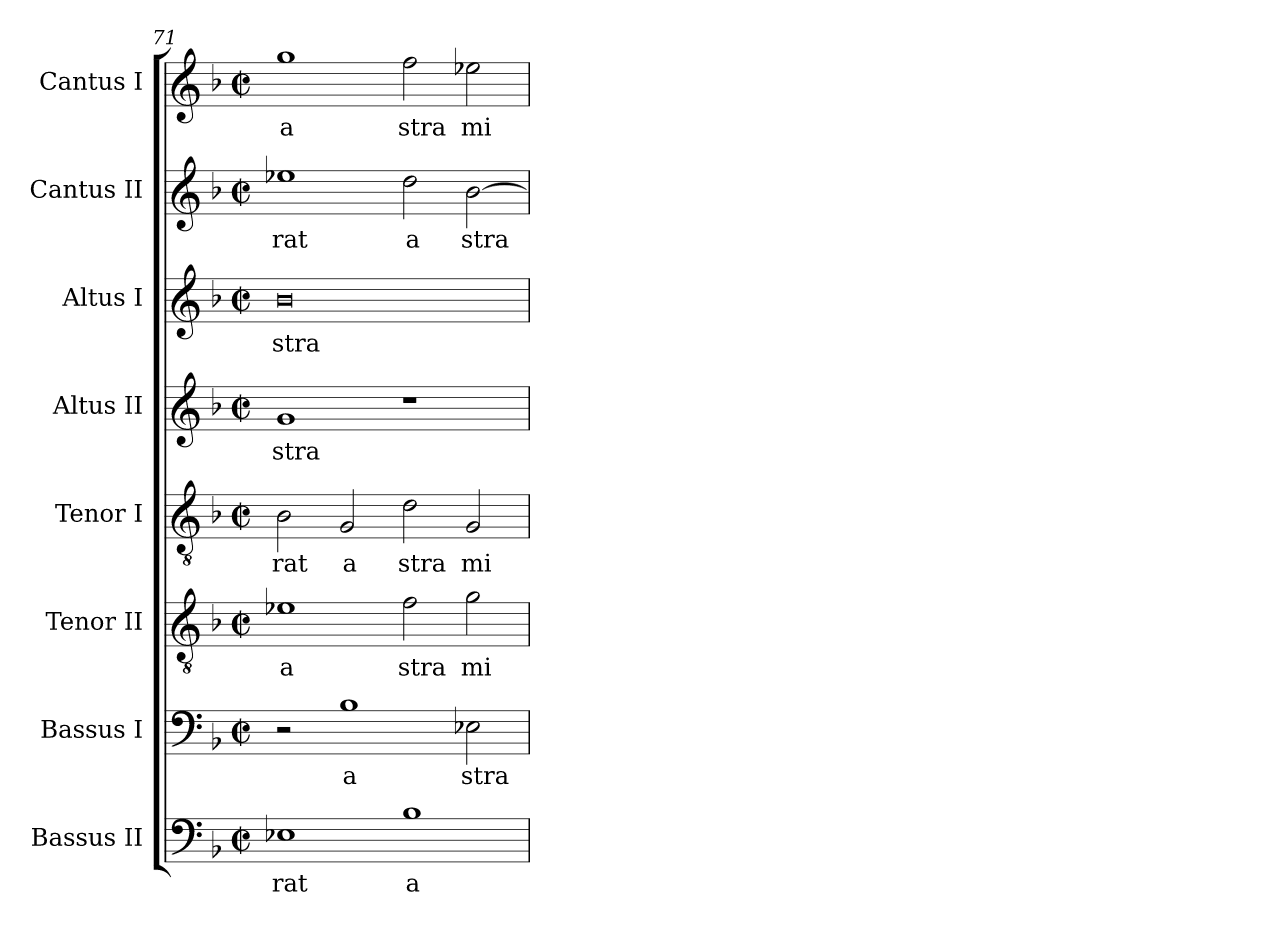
**kern	**text	**kern	**text	**kern	**text	**kern	**text	**kern	**text	**kern	**text	**kern	**text	**kern	**text
*part8	*part8	*part7	*part7	*part6	*part6	*part5	*part5	*part4	*part4	*part3	*part3	*part2	*part2	*part1	*part1
*staff8	*staff8	*staff7	*staff7	*staff6	*staff6	*staff5	*staff5	*staff4	*staff4	*staff3	*staff3	*staff2	*staff2	*staff1	*staff1
*I"Bassus II	*	*I"Bassus I	*	*I"Tenor II	*	*I"Tenor I	*	*I"Altus II	*	*I"Altus I	*	*I"Cantus II	*	*I"Cantus I	*
*I'B II	*	*I'B I	*	*I'T II	*	*I'T I	*	*I'A II	*	*I'A I	*	*	*	*	*
*clefF4	*	*clefF4	*	*clefGv2	*	*clefGv2	*	*clefG2	*	*clefG2	*	*clefG2	*	*clefG2	*
*k[b-]	*	*k[b-]	*	*k[b-]	*	*k[b-]	*	*k[b-]	*	*k[b-]	*	*k[b-]	*	*k[b-]	*
*F:	*	*F:	*	*F:	*	*F:	*	*F:	*	*F:	*	*F:	*	*F:	*
*M2/2	*	*M2/2	*	*M2/2	*	*M2/2	*	*M2/2	*	*M2/2	*	*M2/2	*	*M2/2	*
*met(c|)	*	*met(c|)	*	*met(c|)	*	*met(c|)	*	*met(c|)	*	*met(c|)	*	*met(c|)	*	*met(c|)	*
=71	=71	=71	=71	=71	=71	=71	=71	=71	=71	=71	=71	=71	=71	=71	=71
!	!LO:LY:b:cj	!	!	!	!LO:LY:b:cj	!	!LO:LY:b:cj	!	!LO:LY:b:cj	!	!LO:LY:b:cj	!	!LO:LY:b:cj	!	!LO:LY:b:cj
1E-X	rat	2r	.	1e-X	a	2B-\	rat	1g	-stra	0b-	stra	1ee-X	rat	1gg	a
!	!	!	!LO:LY:b:cj	!	!	!	!LO:LY:b:cj	!	!	!	!	!	!	!	!
.	.	1B-	a	.	.	2G/	a	.	.	.	.	.	.	.	.
!	!LO:LY:b:cj	!	!	!	!LO:LY:b:cj	!	!LO:LY:b:cj	!	!	!	!	!	!LO:LY:b:cj	!	!LO:LY:b:cj
1B-	a	.	.	2f\	stra	2d\	stra	1r	.	.	.	2dd\	a	2ff\	stra
!	!	!	!LO:LY:b:cj	!	!LO:LY:b:cj	!	!LO:LY:b:cj	!	!	!	!	!	!LO:LY:b	!	!LO:LY:b:cj
.	.	2E-X\	stra	2g\	mi	2G/	mi	.	.	.	.	[>2b-\	stra	2ee-X\	mi
=	=	=	=	=	=	=	=	=	=	=	=	=	=	=	=
*-	*-	*-	*-	*-	*-	*-	*-	*-	*-	*-	*-	*-	*-	*-	*-
